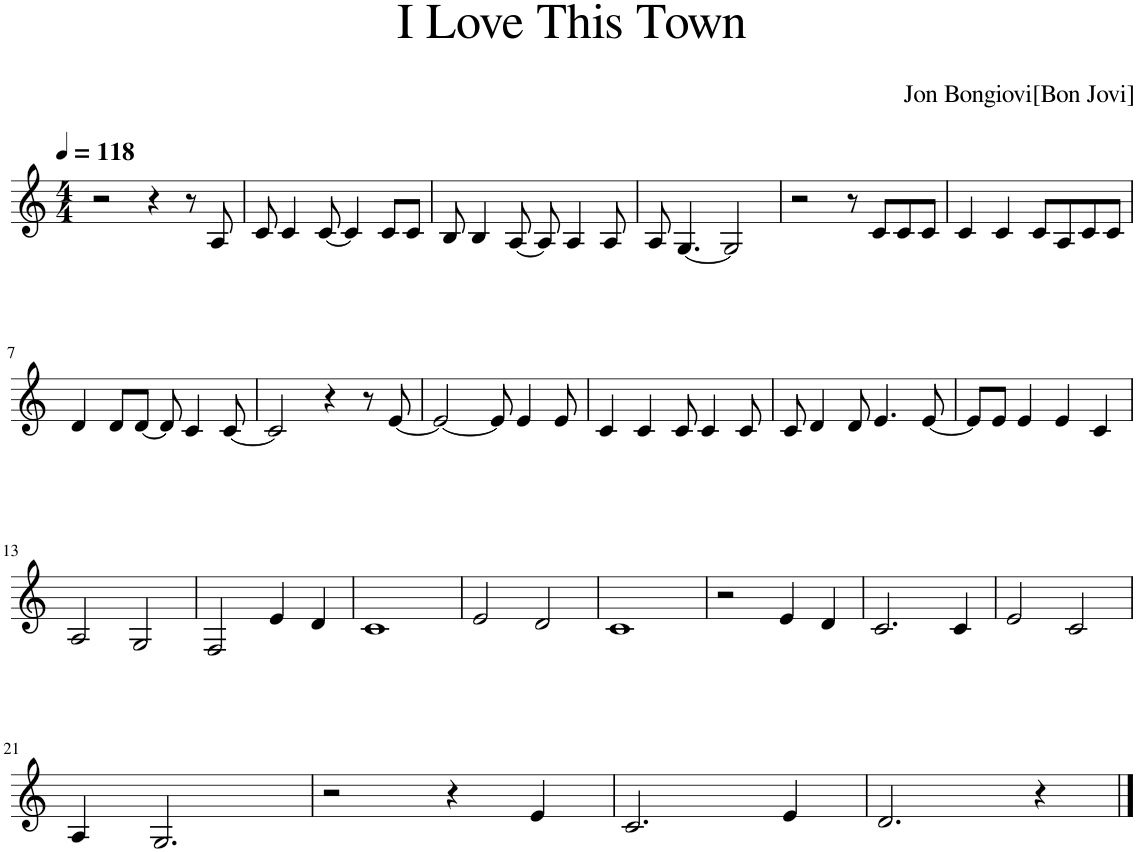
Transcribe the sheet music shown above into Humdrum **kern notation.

**kern
*part1
*staff1
*I"Piano
*I'Pno.
*clefG2
*k[]
*M4/4
*MM118
=1
2r
4r
8r
8A/
=2
8c/
4c/
[8c/
4c/]
8c/L
8c/J
=3
8B/
4B/
[8A/
8A/]
4A/
8A/
=4
8A/
[4.G/
2G/]
=5
2r
8r
8c/L
8c/
8c/J
=6
4c/
4c/
8c/L
8A/
8c/
8c/J
!!LO:LB:g=z
=7
4d/
8d/L
[8d/J
8d/]
4c/
[8c/
=8
2c/]
4r
8r
[8e/
=9
2e/_
8e/]
4e/
8e/
=10
4c/
4c/
8c/
4c/
8c/
=11
8c/
4d/
8d/
4.e/
[8e/
=12
8e/L]
8e/J
4e/
4e/
4c/
!!LO:LB:g=z
=13
2A/
2G/
=14
2F/
4e/
4d/
=15
1c
=16
2e/
2d/
=17
1c
=18
2r
4e/
4d/
=19
2.c/
4c/
=20
2e/
2c/
!!LO:LB:g=z
=21
4A/
2.G/
=22
2r
4r
4e/
=23
2.c/
4e/
=24
2.d/
4r
==
*-
